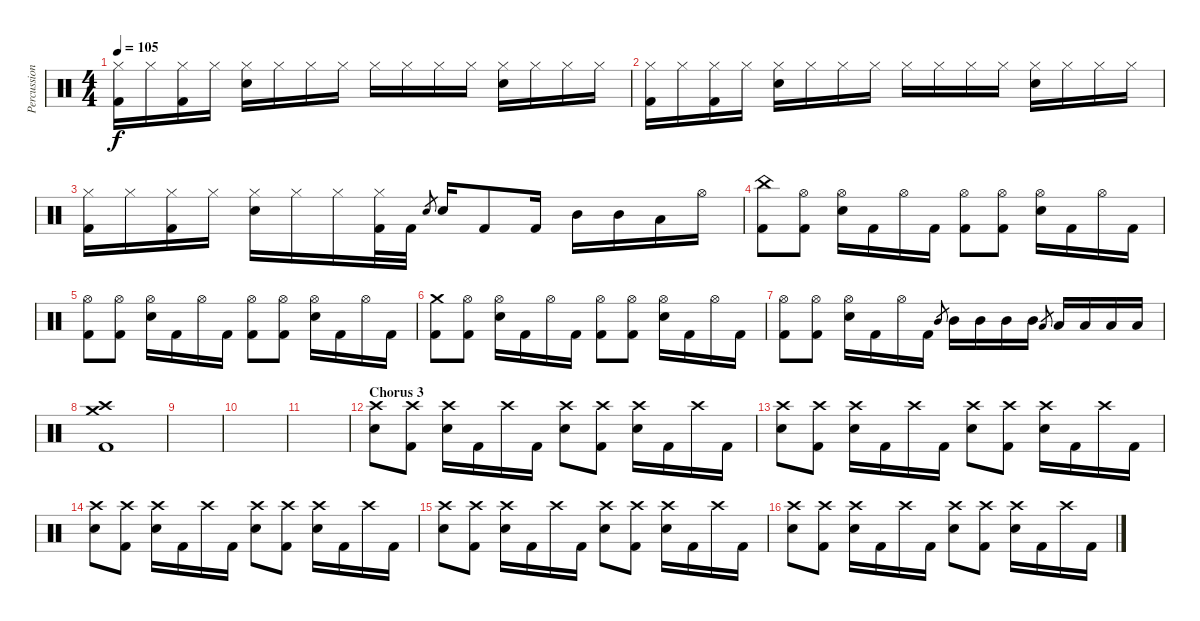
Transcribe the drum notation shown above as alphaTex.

\track ("Percussion" "Percussion") {instrument percussion}
\staff {score}
\articulation defaults
\ts (4 4)
\tempo 105
\clef neutral
\ks c
("Hi-Hat (closed)" "Kick (hit) 2").16{dy f} "Hi-Hat (closed)".16 ("Hi-Hat (closed)" "Kick (hit) 2").16 "Hi-Hat (closed)".16 ("Hi-Hat (closed)" "Electric Snare (hit)").16 "Hi-Hat (closed)".16 "Hi-Hat (closed)".16 "Hi-Hat (closed)".16 "Hi-Hat (closed)".16 "Hi-Hat (closed)".16 "Hi-Hat (closed)".16 "Hi-Hat (closed)".16 ("Hi-Hat (closed)" "Electric Snare (hit)").16 "Hi-Hat (closed)".16 "Hi-Hat (closed)".16 "Hi-Hat (closed)".16 |
("Hi-Hat (closed)" "Kick (hit) 2").16 "Hi-Hat (closed)".16 ("Hi-Hat (closed)" "Kick (hit) 2").16 "Hi-Hat (closed)".16 ("Hi-Hat (closed)" "Electric Snare (hit)").16 "Hi-Hat (closed)".16 "Hi-Hat (closed)".16 "Hi-Hat (closed)".16 "Hi-Hat (closed)".16 "Hi-Hat (closed)".16 "Hi-Hat (closed)".16 "Hi-Hat (closed)".16 ("Hi-Hat (closed)" "Electric Snare (hit)").16 "Hi-Hat (closed)".16 "Hi-Hat (closed)".16 "Hi-Hat (closed)".16 |
("Hi-Hat (closed)" "Kick (hit) 2").16 "Hi-Hat (closed)".16 ("Hi-Hat (closed)" "Kick (hit) 2").16 "Hi-Hat (closed)".16 ("Hi-Hat (closed)" "Electric Snare (hit)").16 "Hi-Hat (closed)".16 "Hi-Hat (closed)".16 ("Hi-Hat (closed)" "Kick (hit) 2").32 "Kick (hit) 2".32 "Electric Snare (hit)".8{gr} "Electric Snare (hit)".16 "Kick (hit) 2".8 "Kick (hit) 2".16 "Mid Tom (hit)".16 "Mid Tom (hit)".16 "Low Tom (hit)".16 "Hi-Hat (open)".16 |
("China (hit)" "Kick (hit) 2").8 ("Hi-Hat (open)" "Kick (hit) 2").8 ("Hi-Hat (open)" "Electric Snare (hit)").16 "Kick (hit) 2".16 "Hi-Hat (open)".16 "Kick (hit) 2".16 ("Hi-Hat (open)" "Kick (hit) 2").8 ("Hi-Hat (open)" "Kick (hit) 2").8 ("Hi-Hat (open)" "Electric Snare (hit)").16 "Kick (hit) 2".16 "Hi-Hat (open)".16 "Kick (hit) 2".16 |
("Hi-Hat (open)" "Kick (hit) 2").8 ("Hi-Hat (open)" "Kick (hit) 2").8 ("Hi-Hat (open)" "Electric Snare (hit)").16 "Kick (hit) 2".16 "Hi-Hat (open)".16 "Kick (hit) 2".16 ("Hi-Hat (open)" "Kick (hit) 2").8 ("Hi-Hat (open)" "Kick (hit) 2").8 ("Hi-Hat (open)" "Electric Snare (hit)").16 "Kick (hit) 2".16 "Hi-Hat (open)".16 "Kick (hit) 2".16 |
("Crash medium (hit)" "Kick (hit) 2").8 ("Hi-Hat (open)" "Kick (hit) 2").8 ("Hi-Hat (open)" "Electric Snare (hit)").16 "Kick (hit) 2".16 "Hi-Hat (open)".16 "Kick (hit) 2".16 ("Hi-Hat (open)" "Kick (hit) 2").8 ("Hi-Hat (open)" "Kick (hit) 2").8 ("Hi-Hat (open)" "Electric Snare (hit)").16 "Kick (hit) 2".16 "Hi-Hat (open)".16 "Kick (hit) 2".16 |
("Hi-Hat (open)" "Kick (hit) 2").8 ("Hi-Hat (open)" "Kick (hit) 2").8 ("Hi-Hat (open)" "Electric Snare (hit)").16 "Kick (hit) 2".16 "Hi-Hat (open)".16 "Kick (hit) 2".16 "Mid Tom (hit)".8{gr} "Mid Tom (hit)".16 "Mid Tom (hit)".16 "Mid Tom (hit)".16 "Mid Tom (hit)".16 "Low Tom (hit)".8{gr} "Low Tom (hit)".16 "Low Tom (hit)".16 "Low Tom (hit)".16 "Low Tom (hit)".16 |
("Crash medium (hit)" "Crash high (hit)" "Kick (hit) 2").1 |
|
|
|
\section ("" "Chorus 3")
("Crash high (hit)" "Electric Snare (hit)").8 ("Crash high (hit)" "Kick (hit) 2").8 ("Crash high (hit)" "Electric Snare (hit)").16 "Kick (hit) 2".16 "Crash high (hit)".16 "Kick (hit) 2".16 ("Crash high (hit)" "Electric Snare (hit)").8 ("Crash high (hit)" "Kick (hit) 2").8 ("Crash high (hit)" "Electric Snare (hit)").16 "Kick (hit) 2".16 "Crash high (hit)".16 "Kick (hit) 2".16 |
("Crash high (hit)" "Electric Snare (hit)").8 ("Crash high (hit)" "Kick (hit) 2").8 ("Crash high (hit)" "Electric Snare (hit)").16 "Kick (hit) 2".16 "Crash high (hit)".16 "Kick (hit) 2".16 ("Crash high (hit)" "Electric Snare (hit)").8 ("Crash high (hit)" "Kick (hit) 2").8 ("Crash high (hit)" "Electric Snare (hit)").16 "Kick (hit) 2".16 "Crash high (hit)".16 "Kick (hit) 2".16 |
("Crash high (hit)" "Electric Snare (hit)").8 ("Crash high (hit)" "Kick (hit) 2").8 ("Crash high (hit)" "Electric Snare (hit)").16 "Kick (hit) 2".16 "Crash high (hit)".16 "Kick (hit) 2".16 ("Crash high (hit)" "Electric Snare (hit)").8 ("Crash high (hit)" "Kick (hit) 2").8 ("Crash high (hit)" "Electric Snare (hit)").16 "Kick (hit) 2".16 "Crash high (hit)".16 "Kick (hit) 2".16 |
("Crash high (hit)" "Electric Snare (hit)").8 ("Crash high (hit)" "Kick (hit) 2").8 ("Crash high (hit)" "Electric Snare (hit)").16 "Kick (hit) 2".16 "Crash high (hit)".16 "Kick (hit) 2".16 ("Crash high (hit)" "Electric Snare (hit)").8 ("Crash high (hit)" "Kick (hit) 2").8 ("Crash high (hit)" "Electric Snare (hit)").16 "Kick (hit) 2".16 "Crash high (hit)".16 "Kick (hit) 2".16 |
("Crash high (hit)" "Electric Snare (hit)").8 ("Crash high (hit)" "Kick (hit) 2").8 ("Crash high (hit)" "Electric Snare (hit)").16 "Kick (hit) 2".16 "Crash high (hit)".16 "Kick (hit) 2".16 ("Crash high (hit)" "Electric Snare (hit)").8 ("Crash high (hit)" "Kick (hit) 2").8 ("Crash high (hit)" "Electric Snare (hit)").16 "Kick (hit) 2".16 "Crash high (hit)".16 "Kick (hit) 2".16
